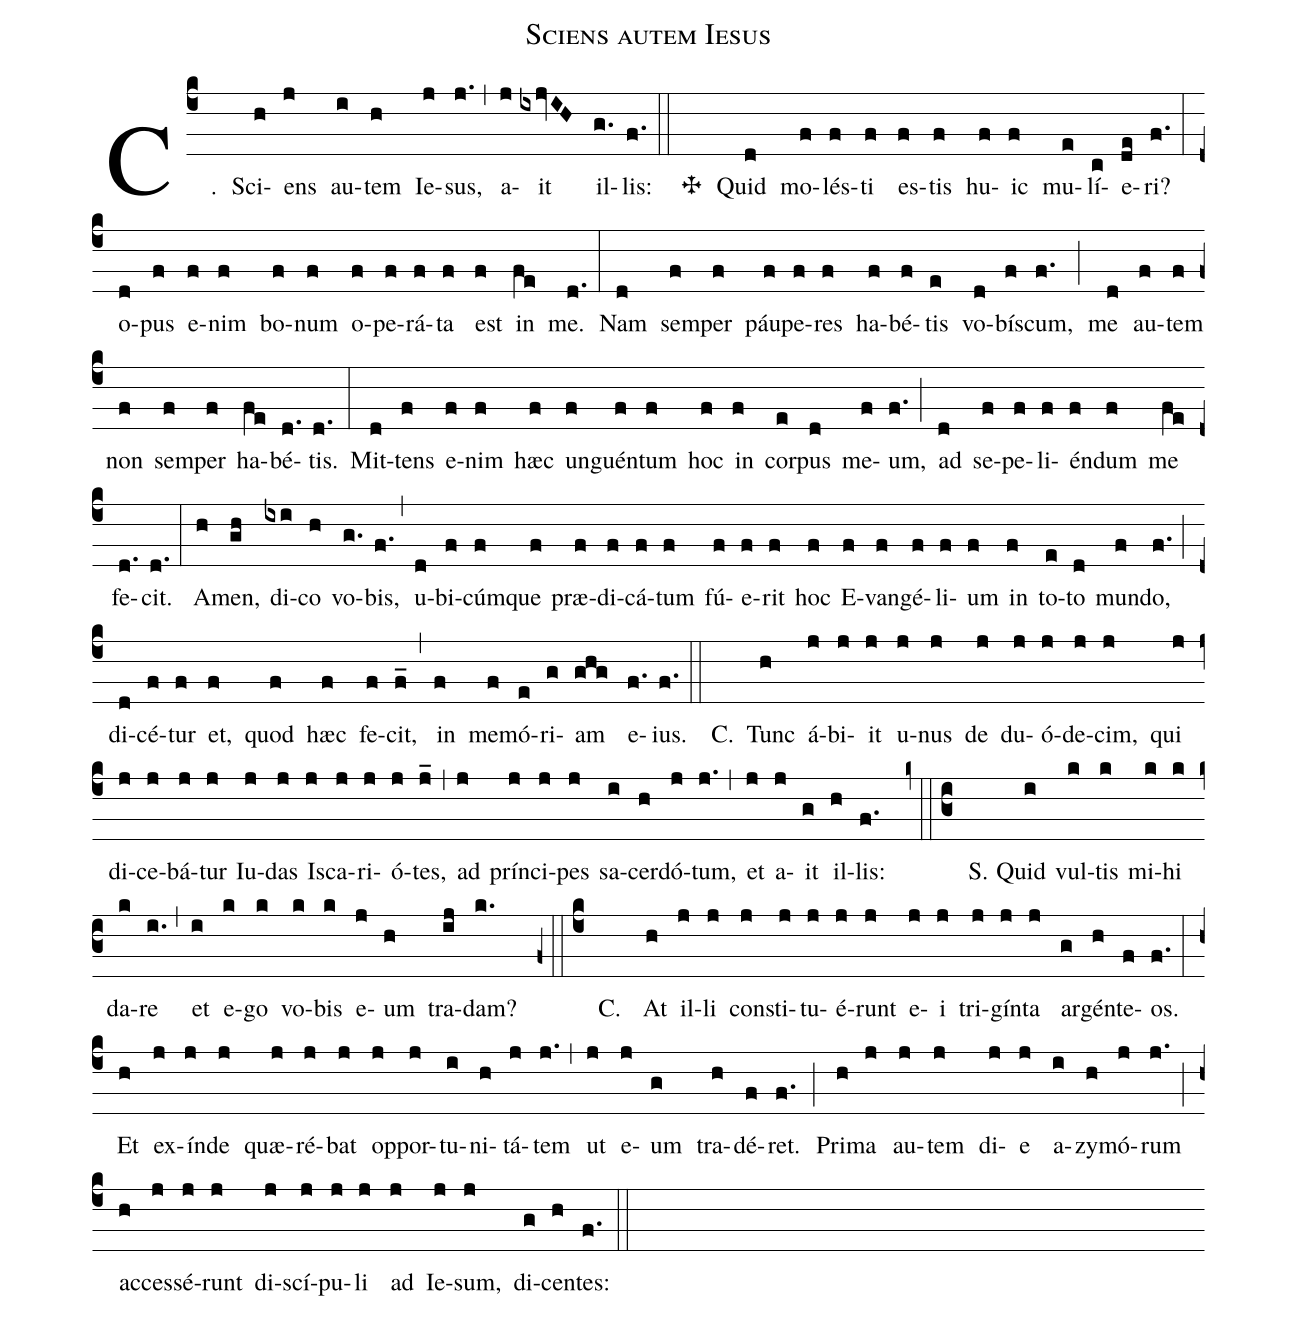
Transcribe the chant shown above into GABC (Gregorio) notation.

name: Sciens autem Iesus;
%%
(c4)

C.( )
Sci(h)ens(j) au(i)tem(h) Ie(j)sus,(j.) (,) a(j)it(ixjvIH) il(g.)lis:(f.) (::)

<v>{\grealtcross}</v>( )
Quid(d) mo(f)lés(f)ti(f) es(f)tis(f) hu(f)ic(f) mu(e)lí(c)e(de)ri?(f.) (:)
o(d)pus(f) e(f)nim(f) bo(f)num(f) o(f)pe(f)rá(f)ta(f) est(f) in(fe) me.(d.) (:)
Nam(d) sem(f)per(f) páu(f)pe(f)res(f) ha(f)bé(f)tis(e) vo(d)bís(f)cum,(f.) (;)
me(d) au(f)tem(f) non(f) sem(f)per(f) ha(fe)bé(d.)tis.(d.) (:)
Mit(d)tens(f) e(f)nim(f) hæc(f) un(f)guén(f)tum(f) hoc(f) in(f) cor(e)pus(d) me(f)um,(f.) (;)
ad(d) se(f)pe(f)li(f)én(f)dum(f) me(fe) fe(d.)cit.(d.) (:)
A(h)men,(gh) di(ixi)co(h) vo(g.)bis,(f.) (,)
u(d)bi(f)cúm(f)que(f) præ(f)di(f)cá(f)tum(f) fú(f)e(f)rit(f) hoc(f) E(f)van(f)gé(f)li(f)um(f) in(f) to(e)to(d) mun(f)do,(f.) (;)
di(d)cé(f)tur(f) et,(f) quod(f) hæc(f) fe(f)cit,(f_) (,)
in(f) me(f)mó(e)ri(g)am(ghg) e(f.)ius.(f.) (::)

C.( )
Tunc(h) á(j)bi(j)it(j) u(j)nus(j) de(j) du(j)ó(j)de(j)cim,(j) qui(j) di(j)ce(j)bá(j)tur(j) Iu(j)das(j) Is(j)ca(j)ri(j)ó(j)tes,(j_) (,)
ad(j) prín(j)ci(j)pes(j) sa(i)cer(h)dó(j)tum,(j.) (,)
et(j) a(j)it(g) il(h)lis:(f.) (z0::c3)

S.( )
Quid(i) vul(k)tis(k) mi(k)hi(k) da(k)re(i.) (,)
et(i) e(k)go(k) vo(k)bis(k) e(j)um(h) tra(ij)dam?(k.) (z0::c4)

C.( )
At(h) il(j)li(j) con(j)sti(j)tu(j)é(j)runt(j) e(j)i(j) tri(j)gín(j)ta(j) ar(g)gén(h)te(f)os.(f.) (:)
Et(h) ex(j)ín(j)de(j) quæ(j)ré(j)bat(j) op(j)por(j)tu(i)ni(h)tá(j)tem(j.) (,)
ut(j) e(j)um(g) tra(h)dé(f)ret.(f.) (;)
Pri(h)ma(j) au(j)tem(j) di(j)e(j) a(i)zy(h)mó(j)rum(j.) (;)
ac(h)ces(j)sé(j)runt(j) di(j)scí(j)pu(j)li(j) ad(j) Ie(j)sum,(j) di(g)cen(h)tes:(f.) (::)
